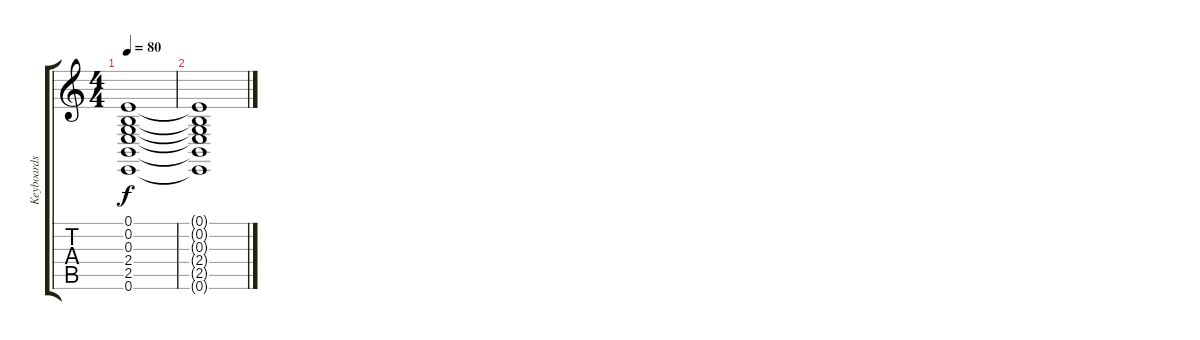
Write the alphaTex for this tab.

\track ("Keyboards" "Keyboards") {instrument drawbarorgan}
\staff {score tabs}
\tuning (E4 B3 G3 D3 A2 E2) {hide}
\ts (4 4)
\tempo 80
\clef g2
\ks c
(0.1 0.2 0.3 2.4 2.5 0.6).1{dy f} |
(0.1{t} 0.2{t} 0.3{t} 2.4{t} 2.5{t} 0.6{t}).1
